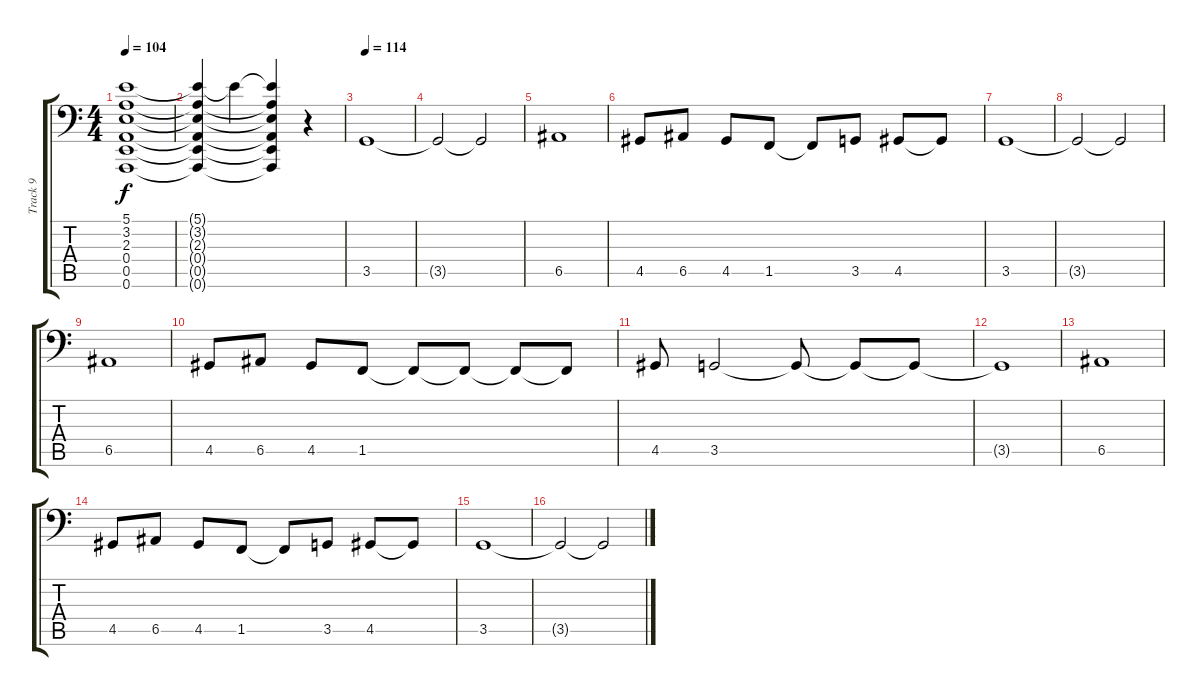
\track ("Track 9" "Track 9") {instrument brasssection}
\staff {score tabs}
\tuning (B3 Gb3 D3 A2 E2 A1) {hide}
\ts (4 4)
\tempo 104
\clef f4
\ks c
(5.1 3.2 2.3 0.4 0.5 0.6).1{dy f} |
(5.1{t} 3.2{t} 2.3{t} 0.4{t} 0.5{t} 0.6{t}).4 5.1{t}.4 (5.1{t} 3.2{t} 2.3{t} 0.4{t} 0.5{t} 0.6{t}).4 r.4 |
\tempo 114
3.5.1{volume 16} |
3.5{t}.2 3.5{t}.2 |
6.5.1 |
4.5.8 6.5.8 4.5.8 1.5.8 1.5{t}.8 3.5.8 4.5.8 4.5{t}.8 |
3.5.1{volume 16} |
3.5{t}.2 3.5{t}.2 |
6.5.1 |
4.5.8 6.5.8 4.5.8 1.5.8 1.5{t}.8 1.5{t}.8 1.5{t}.8 1.5{t}.8 |
4.5.8 3.5.2 3.5{t}.8 3.5{t}.8 3.5{t}.8 |
3.5{t}.1 |
6.5.1 |
4.5.8 6.5.8 4.5.8 1.5.8 1.5{t}.8 3.5.8 4.5.8 4.5{t}.8 |
3.5.1{volume 16} |
3.5{t}.2 3.5{t}.2
